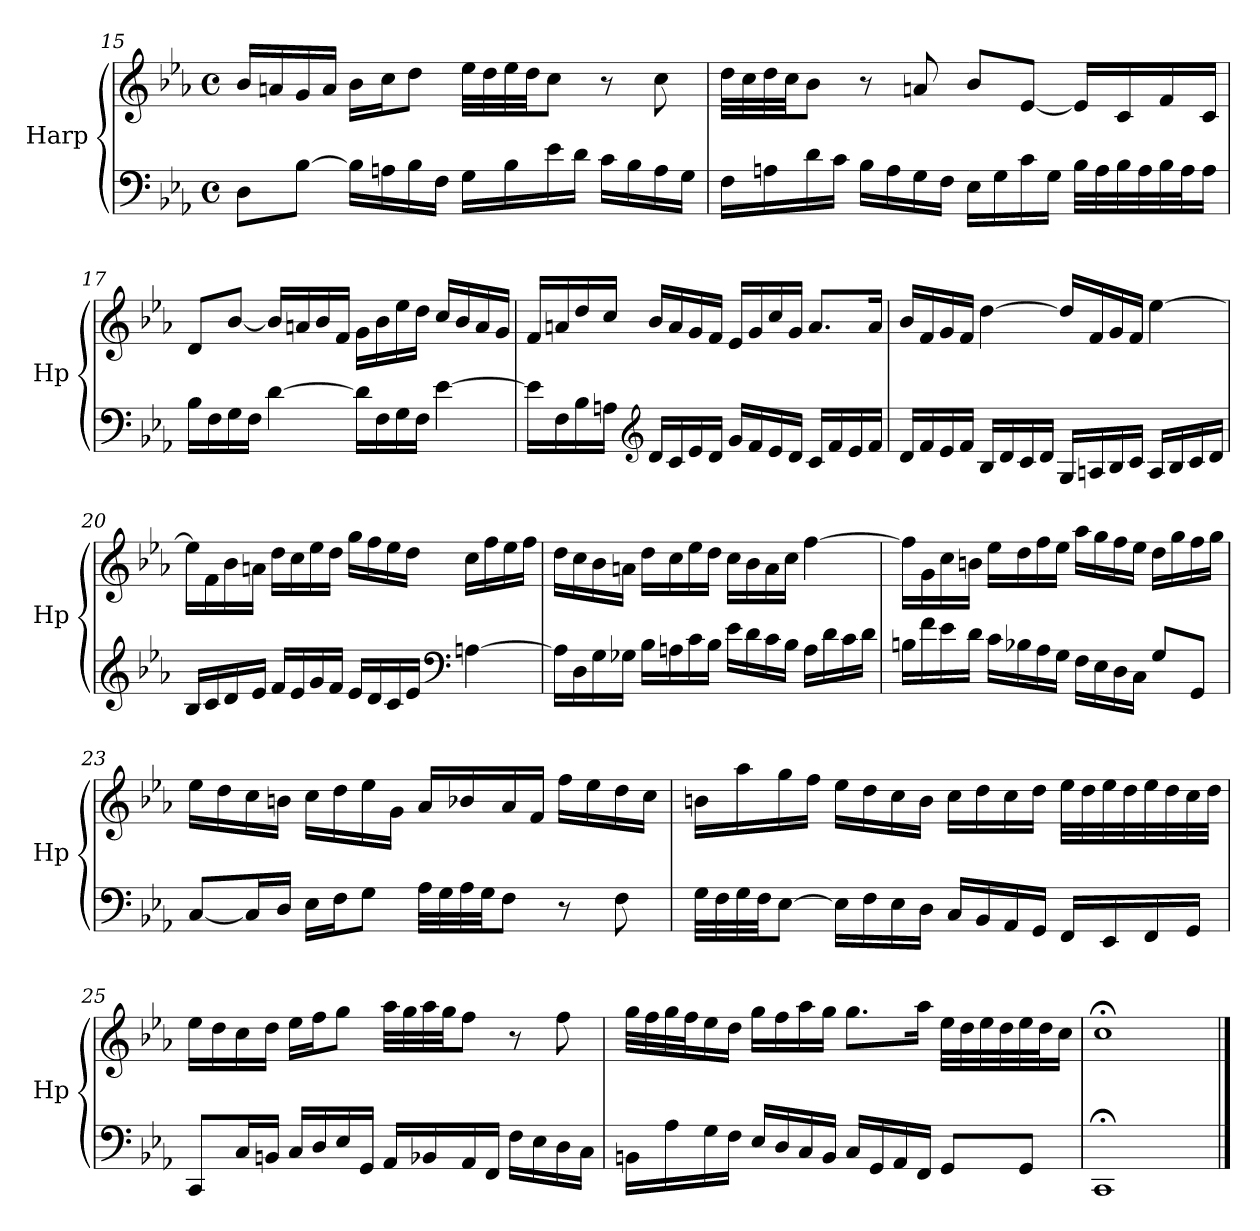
**kern	**kern
*part1	*part1
*staff2	*staff1
*I"Harp	*
*I'Hp	*
!!LO:LB:g=z
*clefF4	*clefG2
*k[b-e-a-]	*k[b-e-a-]
*M4/4	*M4/4
*met(c)	*met(c)
=15	=15
8D\L	16b-/LL
.	16an/
[8B-\J	16g/
.	16a/JJ
16B-\LL]	16b-\LL
16An\	16cc\J
16B-\	8dd\J
16F\JJ	.
16G\LL	32ee-\LLL
.	32dd\
16B-\	32ee-\
.	32dd\JJ
16e-\	8cc\J
16d\JJ	.
16c\LL	8r
16B-\	.
16A\	8cc\
16G\JJ	.
=16	=16
16F\LL	32dd\LLL
.	32cc\
16An\	32dd\
.	32cc\JJ
16d\	8b-\J
16c\JJ	.
16B-\LL	8r
16A\	.
16G\	8an/
16F\JJ	.
16E-\LL	8b-/L
16G\	.
16c\	[8e-/J
16G\JJ	.
32B-\LLL	16e-/LL]
32A\	.
32B-\	16c/
32A\	.
32B-\	16f/
32A\J	.
16A\JJ	16c/JJ
!!LO:LB:g=z
=17	=17
16B-\LL	8d/L
16F\	.
16G\	[8b-/J
16F\JJ	.
[4d\	16b-/LL]
.	16an/
.	16b-/
.	16f/JJ
16d\LL]	16g\LL
16F\	16b-\
16G\	16ee-\
16F\JJ	16dd\JJ
[4e-\	16cc/LL
.	16b-/
.	16a/
.	16g/JJ
=18	=18
16e-\LL]	16f/LL
16F\	16an/
16B-\	16dd/
16An\JJ	16cc/JJ
*clefG2	*
16d/LL	16b-/LL
16c/	16a/
16e-/	16g/
16d/JJ	16f/JJ
16g/LL	16e-/LL
16f/	16g/
16e-/	16cc/
16d/JJ	16g/JJ
16c/LL	8.a/L
16f/	.
16e-/	.
16f/JJ	16a/Jk
=19	=19
16d/LL	16b-/LL
16f/	16f/
16e-/	16g/
16f/JJ	16f/JJ
16B-/LL	[4dd\
16d/	.
16c/	.
16d/JJ	.
16G/LL	16dd/LL]
16An/	16f/
16B-/	16g/
16c/JJ	16f/JJ
16A/LL	[4ee-\
16B-/	.
16c/	.
16d/JJ	.
!!LO:PB:g=z
=20	=20
16B-/LL	16ee-\LL]
16c/	16f\
16d/	16b-\
16e-/JJ	16an\JJ
16f/LL	16dd\LL
16e-/	16cc\
16g/	16ee-\
16f/JJ	16dd\JJ
16e-/LL	16gg\LL
16d/	16ff\
16c/	16ee-\
16e-/JJ	16dd\JJ
*clefF4	*
[4An\	16cc\LL
.	16ff\
.	16ee-\
.	16ff\JJ
=21	=21
16A\LL]	16dd\LL
16D\	16cc\
16G\	16b-\
16G-X\JJ	16an\JJ
16B-\LL	16dd\LL
16An\	16cc\
16c\	16ee-\
16B-\JJ	16dd\JJ
16e-\LL	16cc\LL
16d\	16b-\
16c\	16a\
16B-\JJ	16cc\JJ
16A\LL	[4ff\
16d\	.
16c\	.
16d\JJ	.
=22	=22
16Bn\LL	16ff\LL]
16f\	16g\
16e-\	16cc\
16d\JJ	16bn\JJ
16c\LL	16ee-\LL
16B-X\	16dd\
16A-\	16ff\
16G\JJ	16ee-\JJ
16F\LL	16aa-\LL
16E-\	16gg\
16D\	16ff\
16C\JJ	16ee-\JJ
8G/L	16dd\LL
.	16gg\
8GG/J	16ff\
.	16gg\JJ
!!LO:LB:g=z
=23	=23
[8C/L	16ee-\LL
.	16dd\
16C/L]	16cc\
16D/JJ	16bn\JJ
16E-\LL	16cc\LL
16F\J	16dd\
8G\J	16ee-\
.	16g\JJ
32A-\LLL	16a-/LL
32G\	.
32A-\	16b-X/
32G\JJ	.
8F\J	16a-/
.	16f/JJ
8r	16ff\LL
.	16ee-\
8F\	16dd\
.	16cc\JJ
=24	=24
32G\LLL	16bn\LL
32F\	.
32G\	16aa-\
32F\JJ	.
[8E-\J	16gg\
.	16ff\JJ
16E-\LL]	16ee-\LL
16F\	16dd\
16E-\	16cc\
16D\JJ	16b\JJ
16C/LL	16cc\LL
16BB-/	16dd\
16AA-/	16cc\
16GG/JJ	16dd\JJ
16FF/LL	32ee-\LLL
.	32dd\
16EE-/	32ee-\
.	32dd\
16FF/	32ee-\
.	32dd\
16GG/JJ	32cc\
.	32dd\JJJ
!!LO:LB:g=z
=25	=25
8CC/L	16ee-\LL
.	16dd\
16C/L	16cc\
16BBn/JJ	16dd\JJ
16C/LL	16ee-\LL
16D/	16ff\J
16E-/	8gg\J
16GG/JJ	.
16AA-/LL	32aa-\LLL
.	32gg\
16BB-X/	32aa-\
.	32gg\JJ
16AA-/	8ff\J
16FF/JJ	.
16F\LL	8r
16E-\	.
16D\	8ff\
16C\JJ	.
=26	=26
16BBn\LL	32gg\LLL
.	32ff\
16A-\	32gg\
.	32ff\J
16G\	16ee-\
16F\JJ	16dd\JJ
16E-/LL	16gg\LL
16D/	16ff\
16C/	16aa-\
16BB/JJ	16gg\JJ
16C/LL	8.gg\L
16GG/	.
16AA-/	.
16FF/JJ	16aa-\Jk
8GG/L	32ee-\LLL
.	32dd\
.	32ee-\
.	32dd\
8GG/J	32ee-\
.	32dd\J
.	16cc\JJ
=27	=27
1CC;	1cc;<
==	==
*-	*-
